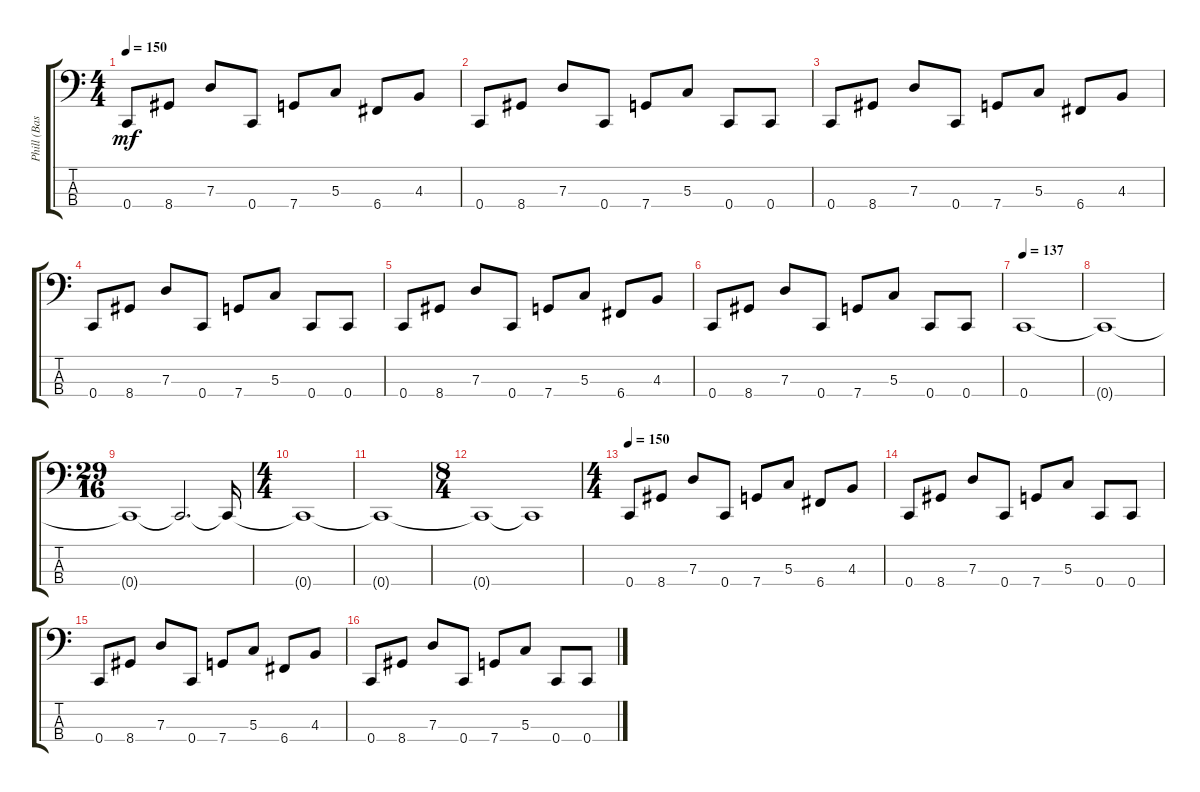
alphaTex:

\track ("Phill (Bass)" "Phill (Bas") {instrument electricbassfinger}
\staff {score tabs}
\tuning (F2 C2 G1 C1) {hide}
\ts (4 4)
\tempo 150
\clef f4
\ks c
0.4.8{dy mf} 8.4.8 7.3.8 0.4.8 7.4.8 5.3.8 6.4.8 4.3.8 |
0.4.8 8.4.8 7.3.8 0.4.8 7.4.8 5.3.8 0.4.8 0.4.8 |
0.4.8 8.4.8 7.3.8 0.4.8 7.4.8 5.3.8 6.4.8 4.3.8 |
0.4.8 8.4.8 7.3.8 0.4.8 7.4.8 5.3.8 0.4.8 0.4.8 |
0.4.8 8.4.8 7.3.8 0.4.8 7.4.8 5.3.8 6.4.8 4.3.8 |
0.4.8 8.4.8 7.3.8 0.4.8 7.4.8 5.3.8 0.4.8 0.4.8 |
\tempo 137
0.4.1 |
0.4{t}.1 |
\ts (29 16)
0.4{t}.1 0.4{t}.2{d} 0.4{t}.16 |
\ts (4 4)
0.4{t}.1 |
0.4{t}.1 |
\ts (8 4)
0.4{t}.1 0.4{t}.1 |
\ts (4 4)
\tempo 150
0.4.8 8.4.8 7.3.8 0.4.8 7.4.8 5.3.8 6.4.8 4.3.8 |
0.4.8 8.4.8 7.3.8 0.4.8 7.4.8 5.3.8 0.4.8 0.4.8 |
0.4.8 8.4.8 7.3.8 0.4.8 7.4.8 5.3.8 6.4.8 4.3.8 |
0.4.8 8.4.8 7.3.8 0.4.8 7.4.8 5.3.8 0.4.8 0.4.8
